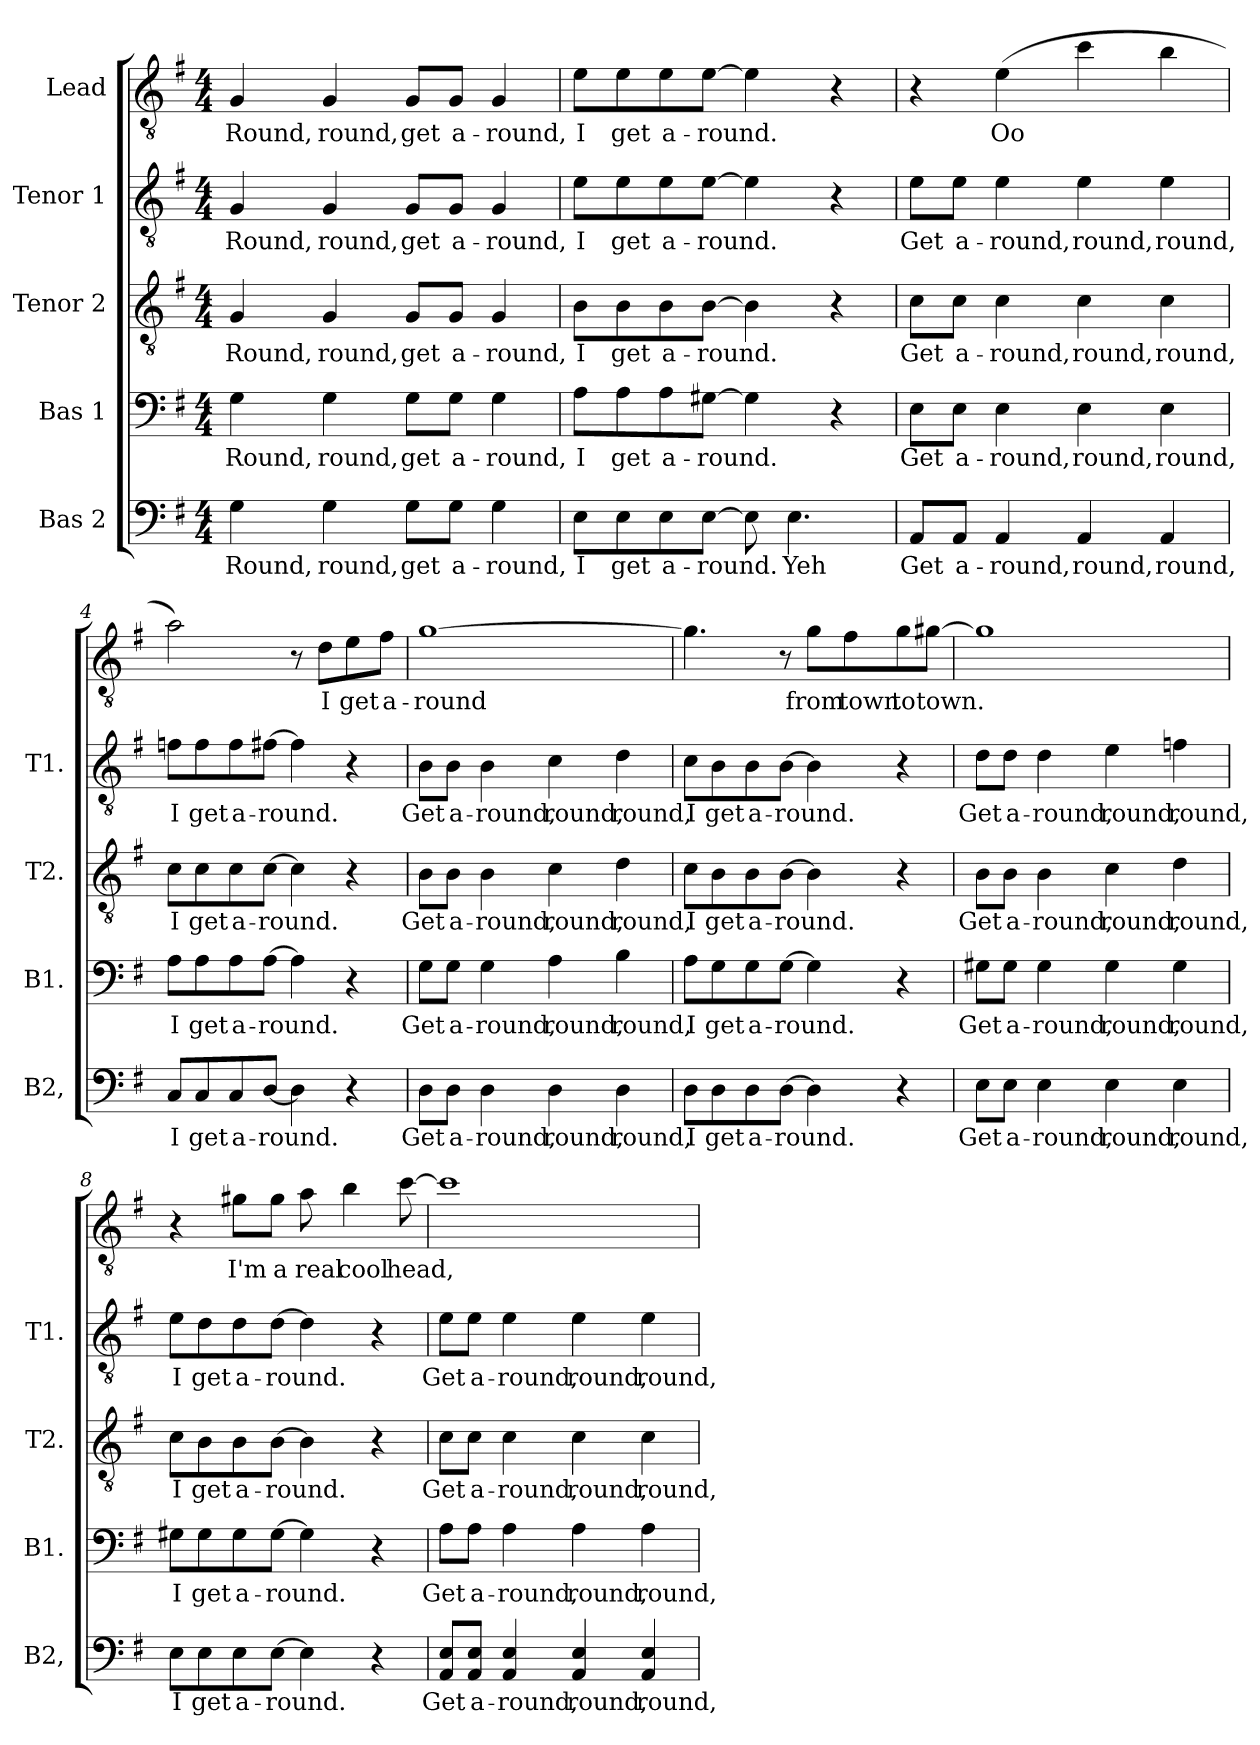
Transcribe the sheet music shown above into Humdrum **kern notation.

**kern	**text	**kern	**text	**kern	**text	**kern	**text	**kern	**text
*part5	*part5	*part4	*part4	*part3	*part3	*part2	*part2	*part1	*part1
*staff5	*staff5	*staff4	*staff4	*staff3	*staff3	*staff2	*staff2	*staff1	*staff1
*I"Bas 2	*	*I"Bas 1	*	*I"Tenor 2	*	*I"Tenor 1	*	*I"Lead	*
*I'B2,	*	*I'B1.	*	*I'T2.	*	*I'T1.	*	*	*
*clefF4	*	*clefF4	*	*clefGv2	*	*clefGv2	*	*clefGv2	*
*k[f#]	*	*k[f#]	*	*k[f#]	*	*k[f#]	*	*k[f#]	*
*M4/4	*	*M4/4	*	*M4/4	*	*M4/4	*	*M4/4	*
*MM120	*	*MM120	*	*MM120	*	*MM120	*	*MM120	*
=1	=1	=1	=1	=1	=1	=1	=1	=1	=1
!	!LO:LY:b	!	!LO:LY:b	!	!LO:LY:b	!	!LO:LY:b	!	!LO:LY:b
4G\	Round,	4G\	Round,	4G/	Round,	4G/	Round,	4G/	Round,
!	!LO:LY:b	!	!LO:LY:b	!	!LO:LY:b	!	!LO:LY:b	!	!LO:LY:b
4G\	round,	4G\	round,	4G/	round,	4G/	round,	4G/	round,
!	!LO:LY:b	!	!LO:LY:b	!	!LO:LY:b	!	!LO:LY:b	!	!LO:LY:b
8G\L	get	8G\L	get	8G/L	get	8G/L	get	8G/L	get
!	!LO:LY:b	!	!LO:LY:b	!	!LO:LY:b	!	!LO:LY:b	!	!LO:LY:b
8G\J	a-	8G\J	a-	8G/J	a-	8G/J	a-	8G/J	a-
!	!LO:LY:b	!	!LO:LY:b	!	!LO:LY:b	!	!LO:LY:b	!	!LO:LY:b
4G\	-round,	4G\	-round,	4G/	-round,	4G/	-round,	4G/	-round,
=2	=2	=2	=2	=2	=2	=2	=2	=2	=2
!	!LO:LY:b	!	!LO:LY:b	!	!LO:LY:b	!	!LO:LY:b	!	!LO:LY:b
8E\L	I	8A\L	I	8B\L	I	8e\L	I	8e\L	I
!	!LO:LY:b	!	!LO:LY:b	!	!LO:LY:b	!	!LO:LY:b	!	!LO:LY:b
8E\	get	8A\	get	8B\	get	8e\	get	8e\	get
!	!LO:LY:b	!	!LO:LY:b	!	!LO:LY:b	!	!LO:LY:b	!	!LO:LY:b
8E\	a-	8A\	a-	8B\	a-	8e\	a-	8e\	a-
!	!LO:LY:b	!	!LO:LY:b	!	!LO:LY:b	!	!LO:LY:b	!	!LO:LY:b
[8E\J	-round.	[8G#X\J	-round.	[8B\J	-round.	[8e\J	-round.	[8e\J	-round.
8E\]	.	4G#\]	.	4B\]	.	4e\]	.	4e\]	.
!	!LO:LY:b	!	!	!	!	!	!	!	!
4.E\	Yeh	.	.	.	.	.	.	.	.
.	.	4r	.	4r	.	4r	.	4r	.
=3	=3	=3	=3	=3	=3	=3	=3	=3	=3
!	!LO:LY:b	!	!LO:LY:b	!	!LO:LY:b	!	!LO:LY:b	!	!
8AA/L	Get	8E\L	Get	8c\L	Get	8e\L	Get	4r	.
!	!LO:LY:b	!	!LO:LY:b	!	!LO:LY:b	!	!LO:LY:b	!	!
8AA/J	a-	8E\J	a-	8c\J	a-	8e\J	a-	.	.
!	!LO:LY:b	!	!LO:LY:b	!	!LO:LY:b	!	!LO:LY:b	!	!LO:LY:b
4AA/	-round,	4E\	-round,	4c\	-round,	4e\	-round,	(4e\	Oo
!	!LO:LY:b	!	!LO:LY:b	!	!LO:LY:b	!	!LO:LY:b	!	!
4AA/	round,	4E\	round,	4c\	round,	4e\	round,	4cc\	.
!	!LO:LY:b	!	!LO:LY:b	!	!LO:LY:b	!	!LO:LY:b	!	!
4AA/	round,	4E\	round,	4c\	round,	4e\	round,	4b\	.
!!LO:LB:g=z
=4	=4	=4	=4	=4	=4	=4	=4	=4	=4
!	!LO:LY:b	!	!LO:LY:b	!	!LO:LY:b	!	!LO:LY:b	!	!
8C/L	I	8A\L	I	8c\L	I	8fn\L	I	2a\)	.
!	!LO:LY:b	!	!LO:LY:b	!	!LO:LY:b	!	!LO:LY:b	!	!
8C/	get	8A\	get	8c\	get	8f\	get	.	.
!	!LO:LY:b	!	!LO:LY:b	!	!LO:LY:b	!	!LO:LY:b	!	!
8C/	a-	8A\	a-	8c\	a-	8f\	a-	.	.
!	!LO:LY:b	!	!LO:LY:b	!	!LO:LY:b	!	!LO:LY:b	!	!
[8D/J	-round.	[8A\J	-round.	[8c\J	-round.	[8f#X\J	-round.	.	.
4D\]	.	4A\]	.	4c\]	.	4f#\]	.	8r	.
!	!	!	!	!	!	!	!	!	!LO:LY:b
.	.	.	.	.	.	.	.	8d\L	I
!	!	!	!	!	!	!	!	!	!LO:LY:b
4r	.	4r	.	4r	.	4r	.	8e\	get
!	!	!	!	!	!	!	!	!	!LO:LY:b
.	.	.	.	.	.	.	.	8f#\J	a-
=5	=5	=5	=5	=5	=5	=5	=5	=5	=5
!	!LO:LY:b	!	!LO:LY:b	!	!LO:LY:b	!	!LO:LY:b	!	!LO:LY:b
8D\L	Get	8G\L	Get	8B\L	Get	8B\L	Get	[1g	-round
!	!LO:LY:b	!	!LO:LY:b	!	!LO:LY:b	!	!LO:LY:b	!	!
8D\J	a-	8G\J	a-	8B\J	a-	8B\J	a-	.	.
!	!LO:LY:b	!	!LO:LY:b	!	!LO:LY:b	!	!LO:LY:b	!	!
4D\	-round,	4G\	-round,	4B\	-round,	4B\	-round,	.	.
!	!LO:LY:b	!	!LO:LY:b	!	!LO:LY:b	!	!LO:LY:b	!	!
4D\	round,	4A\	round,	4c\	round,	4c\	round,	.	.
!	!LO:LY:b	!	!LO:LY:b	!	!LO:LY:b	!	!LO:LY:b	!	!
4D\	round,	4B\	round,	4d\	round,	4d\	round,	.	.
=6	=6	=6	=6	=6	=6	=6	=6	=6	=6
!	!LO:LY:b	!	!LO:LY:b	!	!LO:LY:b	!	!LO:LY:b	!	!
8D\L	I	8A\L	I	8c\L	I	8c\L	I	4.g\]	.
!	!LO:LY:b	!	!LO:LY:b	!	!LO:LY:b	!	!LO:LY:b	!	!
8D\	get	8G\	get	8B\	get	8B\	get	.	.
!	!LO:LY:b	!	!LO:LY:b	!	!LO:LY:b	!	!LO:LY:b	!	!
8D\	a-	8G\	a-	8B\	a-	8B\	a-	.	.
!	!LO:LY:b	!	!LO:LY:b	!	!LO:LY:b	!	!LO:LY:b	!	!
[8D\J	-round.	[8G\J	-round.	[8B\J	-round.	[8B\J	-round.	8r	.
!	!	!	!	!	!	!	!	!	!LO:LY:b
4D\]	.	4G\]	.	4B\]	.	4B\]	.	8g\L	from
!	!	!	!	!	!	!	!	!	!LO:LY:b
.	.	.	.	.	.	.	.	8f#\	town
!	!	!	!	!	!	!	!	!	!LO:LY:b
4r	.	4r	.	4r	.	4r	.	8g\	to
!	!	!	!	!	!	!	!	!	!LO:LY:b
.	.	.	.	.	.	.	.	[8g#X\J	town.
!!LO:PB:g=z
=7	=7	=7	=7	=7	=7	=7	=7	=7	=7
!	!LO:LY:b	!	!LO:LY:b	!	!LO:LY:b	!	!LO:LY:b	!	!
8E\L	Get	8G#X\L	Get	8B\L	Get	8d\L	Get	1g#]	.
!	!LO:LY:b	!	!LO:LY:b	!	!LO:LY:b	!	!LO:LY:b	!	!
8E\J	a-	8G#\J	a-	8B\J	a-	8d\J	a-	.	.
!	!LO:LY:b	!	!LO:LY:b	!	!LO:LY:b	!	!LO:LY:b	!	!
4E\	-round,	4G#\	-round,	4B\	-round,	4d\	-round,	.	.
!	!LO:LY:b	!	!LO:LY:b	!	!LO:LY:b	!	!LO:LY:b	!	!
4E\	round,	4G#\	round,	4c\	round,	4e\	round,	.	.
!	!LO:LY:b	!	!LO:LY:b	!	!LO:LY:b	!	!LO:LY:b	!	!
4E\	round,	4G#\	round,	4d\	round,	4fn\	round,	.	.
=8	=8	=8	=8	=8	=8	=8	=8	=8	=8
!	!LO:LY:b	!	!LO:LY:b	!	!LO:LY:b	!	!LO:LY:b	!	!
8E\L	I	8G#X\L	I	8c\L	I	8e\L	I	4r	.
!	!LO:LY:b	!	!LO:LY:b	!	!LO:LY:b	!	!LO:LY:b	!	!
8E\	get	8G#\	get	8B\	get	8d\	get	.	.
!	!LO:LY:b	!	!LO:LY:b	!	!LO:LY:b	!	!LO:LY:b	!	!LO:LY:b
8E\	a-	8G#\	a-	8B\	a-	8d\	a-	8g#X\L	I'm
!	!LO:LY:b	!	!LO:LY:b	!	!LO:LY:b	!	!LO:LY:b	!	!LO:LY:b
[8E\J	-round.	[8G#\J	-round.	[8B\J	-round.	[8d\J	-round.	8g#\J	a
!	!	!	!	!	!	!	!	!	!LO:LY:b
4E\]	.	4G#\]	.	4B\]	.	4d\]	.	8a\	real
!	!	!	!	!	!	!	!	!	!LO:LY:b
.	.	.	.	.	.	.	.	4b\	cool
4r	.	4r	.	4r	.	4r	.	.	.
!	!	!	!	!	!	!	!	!	!LO:LY:b
.	.	.	.	.	.	.	.	[8cc\	head,
=9	=9	=9	=9	=9	=9	=9	=9	=9	=9
!	!LO:LY:b	!	!LO:LY:b	!	!LO:LY:b	!	!LO:LY:b	!	!
8AA/ 8E/L	Get	8A\L	Get	8c\L	Get	8e\L	Get	1cc]	.
!	!LO:LY:b	!	!LO:LY:b	!	!LO:LY:b	!	!LO:LY:b	!	!
8AA/ 8E/J	a-	8A\J	a-	8c\J	a-	8e\J	a-	.	.
!	!LO:LY:b	!	!LO:LY:b	!	!LO:LY:b	!	!LO:LY:b	!	!
4AA/ 4E/	-round,	4A\	-round,	4c\	-round,	4e\	-round,	.	.
!	!LO:LY:b	!	!LO:LY:b	!	!LO:LY:b	!	!LO:LY:b	!	!
4AA/ 4E/	round,	4A\	round,	4c\	round,	4e\	round,	.	.
!	!LO:LY:b	!	!LO:LY:b	!	!LO:LY:b	!	!LO:LY:b	!	!
4AA/ 4E/	round,	4A\	round,	4c\	round,	4e\	round,	.	.
=	=	=	=	=	=	=	=	=	=
*-	*-	*-	*-	*-	*-	*-	*-	*-	*-
